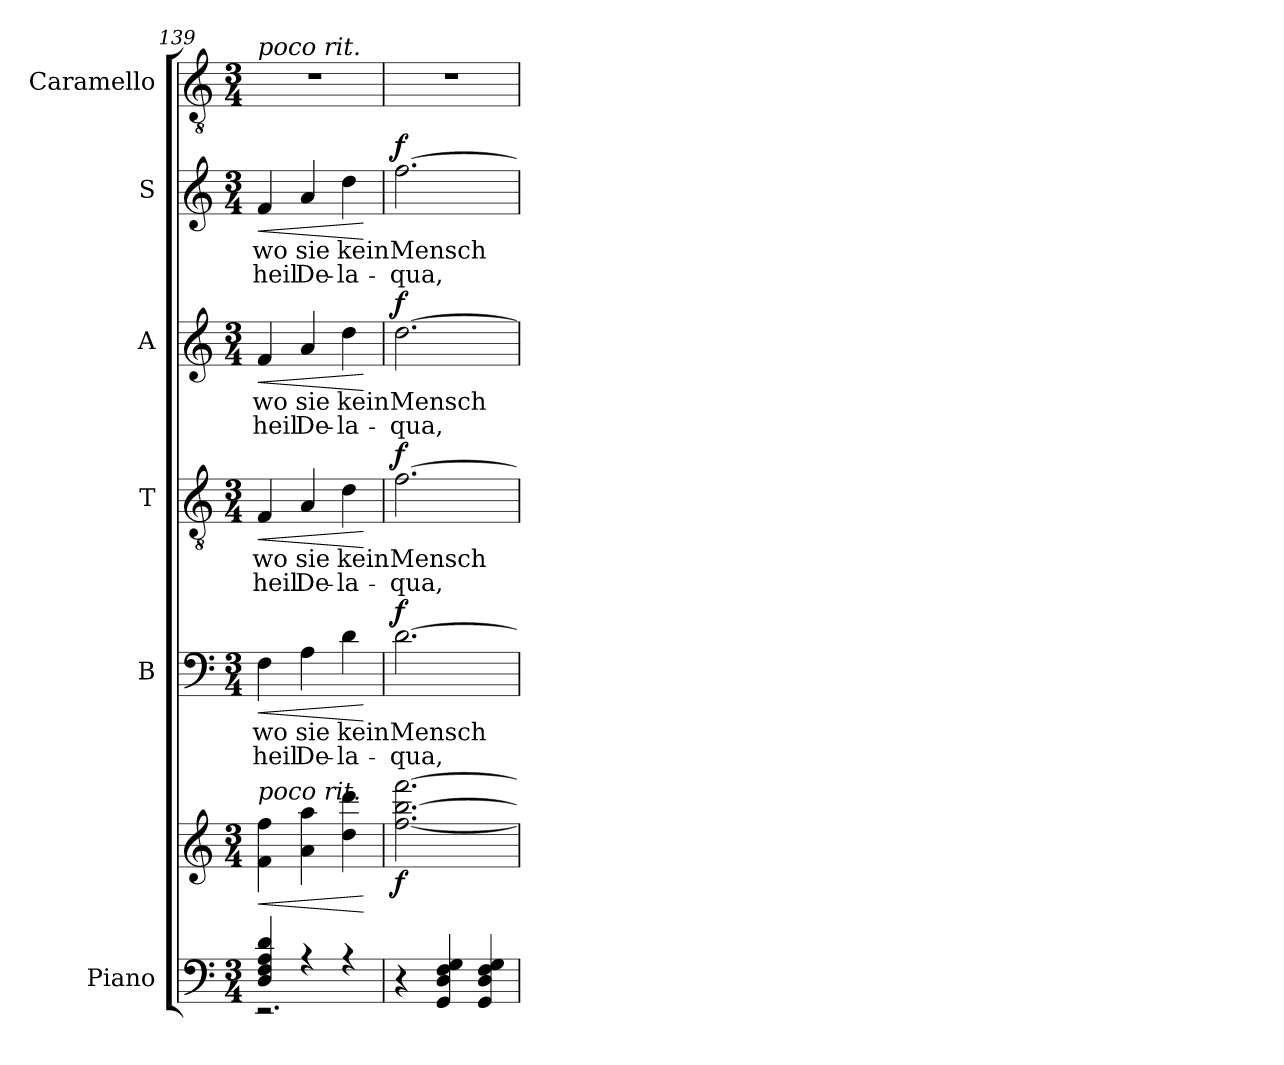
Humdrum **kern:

**kern	**kern	**dynam	**kern	**text	**text	**dynam	**kern	**text	**text	**dynam	**kern	**text	**text	**dynam	**kern	**text	**text	**dynam	**kern
*part6	*part6	*part6	*part5	*part5	*part5	*part5	*part4	*part4	*part4	*part4	*part3	*part3	*part3	*part3	*part2	*part2	*part2	*part2	*part1
*staff7	*staff6	*staff6/7	*staff5	*staff5	*staff5	*staff5	*staff4	*staff4	*staff4	*staff4	*staff3	*staff3	*staff3	*staff3	*staff2	*staff2	*staff2	*staff2	*staff1
*I"Piano	*	*	*I"B	*	*	*	*I"T	*	*	*	*I"A	*	*	*	*I"S	*	*	*	*I"Caramello
*I'Pno	*	*	*I'B	*	*	*	*I'T	*	*	*	*I'A	*	*	*	*I'S	*	*	*	*
*clefF4	*clefG2	*	*clefF4	*	*	*	*clefGv2	*	*	*	*clefG2	*	*	*	*clefG2	*	*	*	*clefGv2
*k[]	*k[]	*	*k[]	*	*	*	*k[]	*	*	*	*k[]	*	*	*	*k[]	*	*	*	*k[]
*M3/4	*M3/4	*	*M3/4	*	*	*	*M3/4	*	*	*	*M3/4	*	*	*	*M3/4	*	*	*	*M3/4
=139	=139	=139	=139	=139	=139	=139	=139	=139	=139	=139	=139	=139	=139	=139	=139	=139	=139	=139	=139
*^	*	*	*	*	*	*	*	*	*	*	*	*	*	*	*	*	*	*	*
!	!	!	!	!	!	!	!	!	!	!	!	!	!	!	!	!	!	!	!	!LO:TX:a:i:t=poco rit.
!	!	!LO:TX:a:i:t=poco rit.	!	!	!	!	!	!	!	!	!	!	!	!	!	!	!	!	!	!
!	!	!	!LO:HP:b	!	!LO:LY:b	!LO:LY:b	!LO:HP:b	!	!LO:LY:b	!LO:LY:b	!LO:HP:b	!	!LO:LY:b	!LO:LY:b	!LO:HP:b	!	!LO:LY:b	!LO:LY:b	!LO:HP:b	!
4D/ 4F/ 4A/ 4d/	2.r	4f\ 4ff\	<	4F\	wo	heil	<	4F/	wo	heil	<	4f/	wo	heil	<	4f/	wo	heil	<	2.r
!	!	!	!	!	!LO:LY:b	!LO:LY:b	!	!	!LO:LY:b	!LO:LY:b	!	!	!LO:LY:b	!LO:LY:b	!	!	!LO:LY:b	!LO:LY:b	!	!
4r	.	4a\ 4aa\	.	4A\	sie	De-	.	4A/	sie	De-	.	4a/	sie	De-	.	4a/	sie	De-	.	.
!	!	!	!	!	!LO:LY:b	!LO:LY:b	!	!	!LO:LY:b	!LO:LY:b	!	!	!LO:LY:b	!LO:LY:b	!	!	!LO:LY:b	!LO:LY:b	!	!
4r	.	4dd\ 4ddd\	.	4d\	kein	-la-	.	4d\	kein	-la-	.	4dd\	kein	-la-	.	4dd\	kein	-la-	.	.
*v	*v	*	*	*	*	*	*	*	*	*	*	*	*	*	*	*	*	*	*	*
.	.	[	.	.	.	[	.	.	.	[	.	.	.	[	.	.	.	[	.
=140	=140	=140	=140	=140	=140	=140	=140	=140	=140	=140	=140	=140	=140	=140	=140	=140	=140	=140	=140
*	*	*	*	*	*	*	*	*	*	*	*	*	*	*	*	*	*	*	*MM128
!	!	!LO:DY:b	!	!LO:LY:b	!LO:LY:b	!LO:DY:a	!	!LO:LY:b	!LO:LY:b	!LO:DY:a	!	!LO:LY:b	!LO:LY:b	!LO:DY:a	!	!LO:LY:b	!LO:LY:b	!LO:DY:a	!
4r	[2.ff\ [2.bb\ [2.fff\	f	[2.d\	Mensch	-qua,	f	[2.f\	Mensch	-qua,	f	[2.dd\	Mensch	-qua,	f	[2.ff\	Mensch	-qua,	f	2.r
4GG/ 4D/ 4F/ 4G/	.	.	.	.	.	.	.	.	.	.	.	.	.	.	.	.	.	.	.
4GG/ 4D/ 4F/ 4G/	.	.	.	.	.	.	.	.	.	.	.	.	.	.	.	.	.	.	.
=	=	=	=	=	=	=	=	=	=	=	=	=	=	=	=	=	=	=	=
*-	*-	*-	*-	*-	*-	*-	*-	*-	*-	*-	*-	*-	*-	*-	*-	*-	*-	*-	*-
